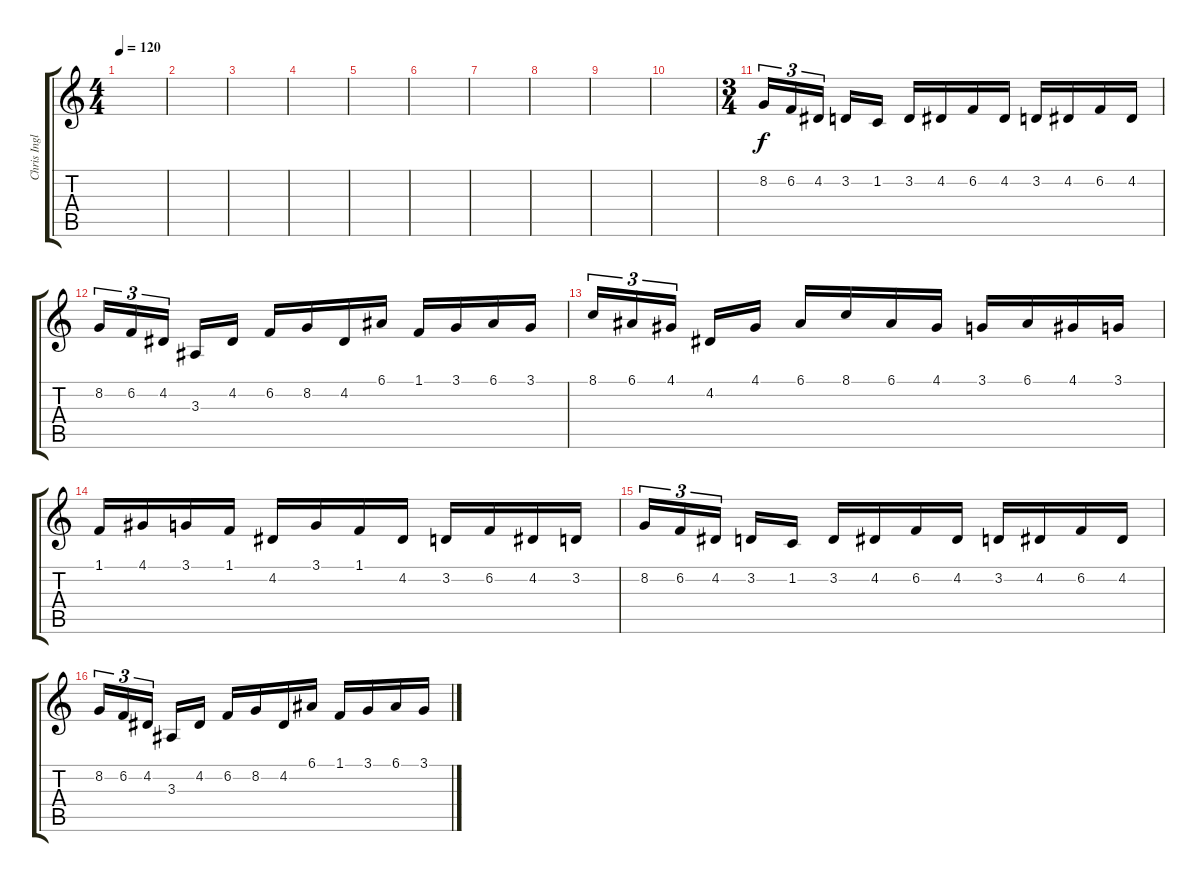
\track ("Chris Ingles" "Chris Ingl") {instrument lead2sawtooth}
\staff {score tabs}
\tuning (E4 B3 G3 D3 A2 E2) {hide}
\ts (4 4)
\tempo 120
\clef g2
\ks c
|
|
|
|
|
|
|
|
|
|
\ts (3 4)
8.2.16{tu (3 2)} 6.2.16{tu (3 2)} 4.2.16{tu (3 2) beam splitsecondary} 3.2.16 1.2.16 3.2.16 4.2.16 6.2.16 4.2.16 3.2.16 4.2.16 6.2.16 4.2.16 |
8.2.16{tu (3 2)} 6.2.16{tu (3 2)} 4.2.16{tu (3 2) beam splitsecondary} 3.3.16 4.2.16 6.2.16 8.2.16 4.2.16 6.1.16 1.1.16 3.1.16 6.1.16 3.1.16 |
8.1.16{tu (3 2)} 6.1.16{tu (3 2)} 4.1.16{tu (3 2) beam splitsecondary} 4.2.16 4.1.16 6.1.16 8.1.16 6.1.16 4.1.16 3.1.16 6.1.16 4.1.16 3.1.16 |
1.1.16 4.1.16 3.1.16 1.1.16 4.2.16 3.1.16 1.1.16 4.2.16 3.2.16 6.2.16 4.2.16 3.2.16 |
8.2.16{tu (3 2)} 6.2.16{tu (3 2)} 4.2.16{tu (3 2) beam splitsecondary} 3.2.16 1.2.16 3.2.16 4.2.16 6.2.16 4.2.16 3.2.16 4.2.16 6.2.16 4.2.16 |
8.2.16{tu (3 2)} 6.2.16{tu (3 2)} 4.2.16{tu (3 2) beam splitsecondary} 3.3.16 4.2.16 6.2.16 8.2.16 4.2.16 6.1.16 1.1.16 3.1.16 6.1.16 3.1.16
